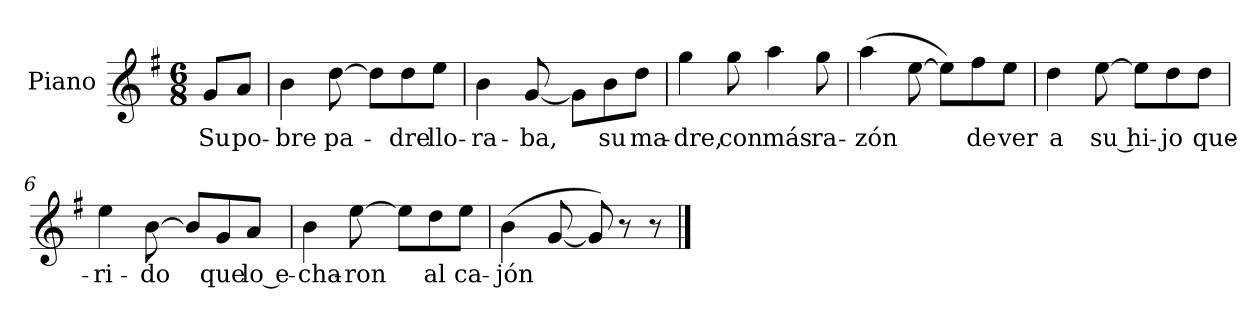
**kern	**text
*part1	*part1
*staff1	*staff1
*I"Piano	*
*I'Pno.	*
*clefG2	*
*k[f#]	*
*G:	*
*M6/8	*
=	=
8g/L	Su
8a/J	po-
=1	=1
4b\	-bre
[8dd\	pa-
8dd\L]	.
8dd\	-dre
8ee\J	llo-
=2	=2
4b\	-ra-
[8g/	-ba,
8g\L]	.
8b\	su
8dd\J	ma-
=3	=3
4gg\	-dre,
8gg\	con
4aa\	más
8gg\	ra-
=4	=4
(>4aa\	-zón
[8ee\	.
8ee\L])	.
8ff#\	de
8ee\J	ver
=5	=5
4dd\	a
[8ee\	su hi-
8ee\L]	.
8dd\	-jo
8dd\J	que-
=6	=6
4ee\	-ri-
[8b\	-do
8b/L]	.
8g/	que
8a/J	lo e-
=7	=7
4b\	-cha-
[8ee\	-ron
8ee\L]	.
8dd\	al
8ee\J	ca-
=8	=8
(<4b\	-jón
[8g/	.
8g/])	.
8r	.
8r	.
==	==
*-	*-
